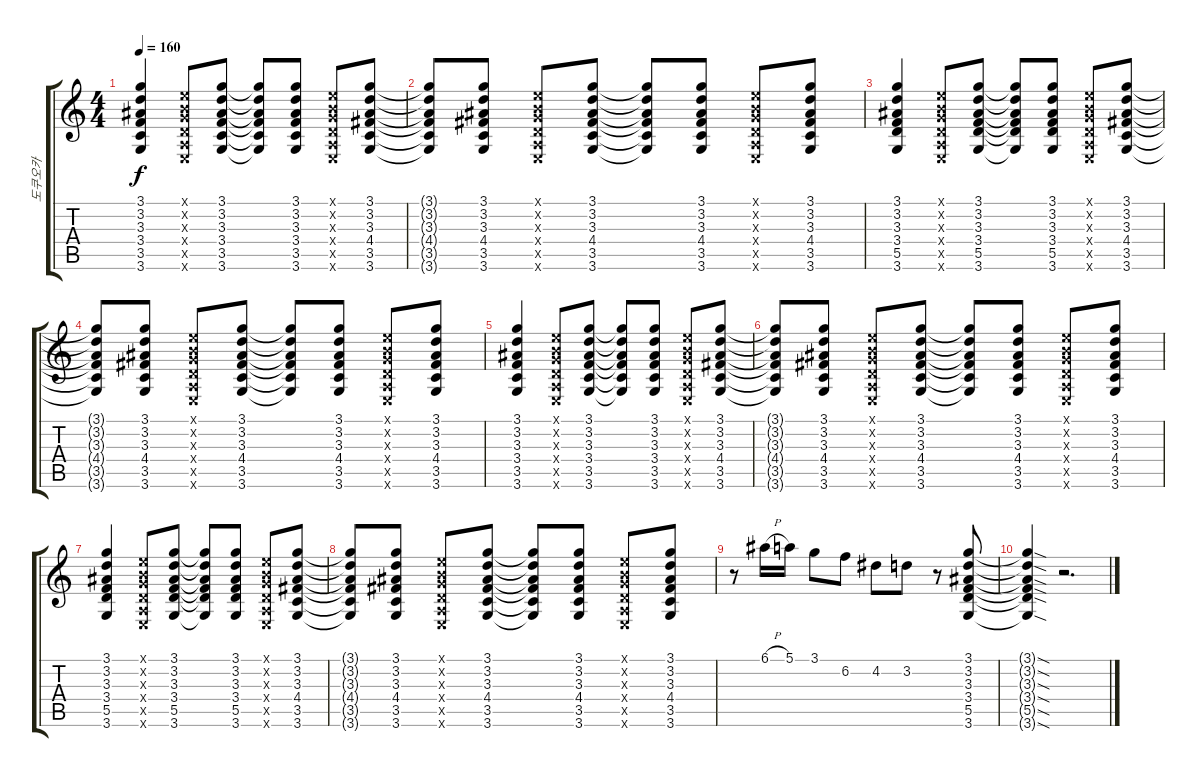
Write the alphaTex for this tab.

\track ("도쿠오카" "도쿠오카") {instrument acousticguitarsteel}
\staff {score tabs}
\tuning (E4 B3 G3 D3 A2 E2) {hide}
\ts (4 4)
\tempo 160
\clef g2
\ks c
(3.1 3.2 3.3 3.4 3.5 3.6).4{dy f} (0.1{x} 0.2{x} 0.3{x} 0.4{x} 0.5{x} 0.6{x}).8 (3.1 3.2 3.3 3.4 3.5 3.6).8 (3.1{t} 3.2{t} 3.3{t} 3.4{t} 3.5{t} 3.6{t}).8 (3.1 3.2 3.3 3.4 3.5 3.6).8 (0.1{x} 0.2{x} 0.3{x} 0.4{x} 0.5{x} 0.6{x}).8 (3.1 3.2 3.3 4.4 3.5 3.6).8 |
(3.1{t} 3.2{t} 3.3{t} 4.4{t} 3.5{t} 3.6{t}).8 (3.1 3.2 3.3 4.4 3.5 3.6).8 (0.1{x} 0.2{x} 0.3{x} 0.4{x} 0.5{x} 0.6{x}).8 (3.1 3.2 3.3 4.4 3.5 3.6).8 (3.1{t} 3.2{t} 3.3{t} 4.4{t} 3.5{t} 3.6{t}).8 (3.1 3.2 3.3 4.4 3.5 3.6).8 (0.1{x} 0.2{x} 0.3{x} 0.4{x} 0.5{x} 0.6{x}).8 (3.1 3.2 3.3 4.4 3.5 3.6).8 |
(3.1 3.2 3.3 3.4 5.5 3.6).4 (0.1{x} 0.2{x} 0.3{x} 0.4{x} 0.5{x} 0.6{x}).8 (3.1 3.2 3.3 3.4 5.5 3.6).8 (3.1{t} 3.2{t} 3.3{t} 3.4{t} 5.5{t} 3.6{t}).8 (3.1 3.2 3.3 3.4 5.5 3.6).8 (0.1{x} 0.2{x} 0.3{x} 0.4{x} 0.5{x} 0.6{x}).8 (3.1 3.2 3.3 4.4 3.5 3.6).8 |
(3.1{t} 3.2{t} 3.3{t} 4.4{t} 3.5{t} 3.6{t}).8 (3.1 3.2 3.3 4.4 3.5 3.6).8 (0.1{x} 0.2{x} 0.3{x} 0.4{x} 0.5{x} 0.6{x}).8 (3.1 3.2 3.3 4.4 3.5 3.6).8 (3.1{t} 3.2{t} 3.3{t} 4.4{t} 3.5{t} 3.6{t}).8 (3.1 3.2 3.3 4.4 3.5 3.6).8 (0.1{x} 0.2{x} 0.3{x} 0.4{x} 0.5{x} 0.6{x}).8 (3.1 3.2 3.3 4.4 3.5 3.6).8 |
(3.1 3.2 3.3 3.4 3.5 3.6).4 (0.1{x} 0.2{x} 0.3{x} 0.4{x} 0.5{x} 0.6{x}).8 (3.1 3.2 3.3 3.4 3.5 3.6).8 (3.1{t} 3.2{t} 3.3{t} 3.4{t} 3.5{t} 3.6{t}).8 (3.1 3.2 3.3 3.4 3.5 3.6).8 (0.1{x} 0.2{x} 0.3{x} 0.4{x} 0.5{x} 0.6{x}).8 (3.1 3.2 3.3 4.4 3.5 3.6).8 |
(3.1{t} 3.2{t} 3.3{t} 4.4{t} 3.5{t} 3.6{t}).8 (3.1 3.2 3.3 4.4 3.5 3.6).8 (0.1{x} 0.2{x} 0.3{x} 0.4{x} 0.5{x} 0.6{x}).8 (3.1 3.2 3.3 4.4 3.5 3.6).8 (3.1{t} 3.2{t} 3.3{t} 4.4{t} 3.5{t} 3.6{t}).8 (3.1 3.2 3.3 4.4 3.5 3.6).8 (0.1{x} 0.2{x} 0.3{x} 0.4{x} 0.5{x} 0.6{x}).8 (3.1 3.2 3.3 4.4 3.5 3.6).8 |
(3.1 3.2 3.3 3.4 5.5 3.6).4 (0.1{x} 0.2{x} 0.3{x} 0.4{x} 0.5{x} 0.6{x}).8 (3.1 3.2 3.3 3.4 5.5 3.6).8 (3.1{t} 3.2{t} 3.3{t} 3.4{t} 5.5{t} 3.6{t}).8 (3.1 3.2 3.3 3.4 5.5 3.6).8 (0.1{x} 0.2{x} 0.3{x} 0.4{x} 0.5{x} 0.6{x}).8 (3.1 3.2 3.3 4.4 3.5 3.6).8 |
(3.1{t} 3.2{t} 3.3{t} 4.4{t} 3.5{t} 3.6{t}).8 (3.1 3.2 3.3 4.4 3.5 3.6).8 (0.1{x} 0.2{x} 0.3{x} 0.4{x} 0.5{x} 0.6{x}).8 (3.1 3.2 3.3 4.4 3.5 3.6).8 (3.1{t} 3.2{t} 3.3{t} 4.4{t} 3.5{t} 3.6{t}).8 (3.1 3.2 3.3 4.4 3.5 3.6).8 (0.1{x} 0.2{x} 0.3{x} 0.4{x} 0.5{x} 0.6{x}).8 (3.1 3.2 3.3 4.4 3.5 3.6).8 |
r.8 6.1{h}.16 5.1.16 3.1.8 6.2.8 4.2.8 3.2.8 r.8 (3.1 3.2 3.3 3.4 5.5 3.6).8 |
(3.1{sod t} 3.2{sod t} 3.3{sod t} 3.4{sod t} 5.5{sod t} 3.6{sod t}).4 r.2{d}
